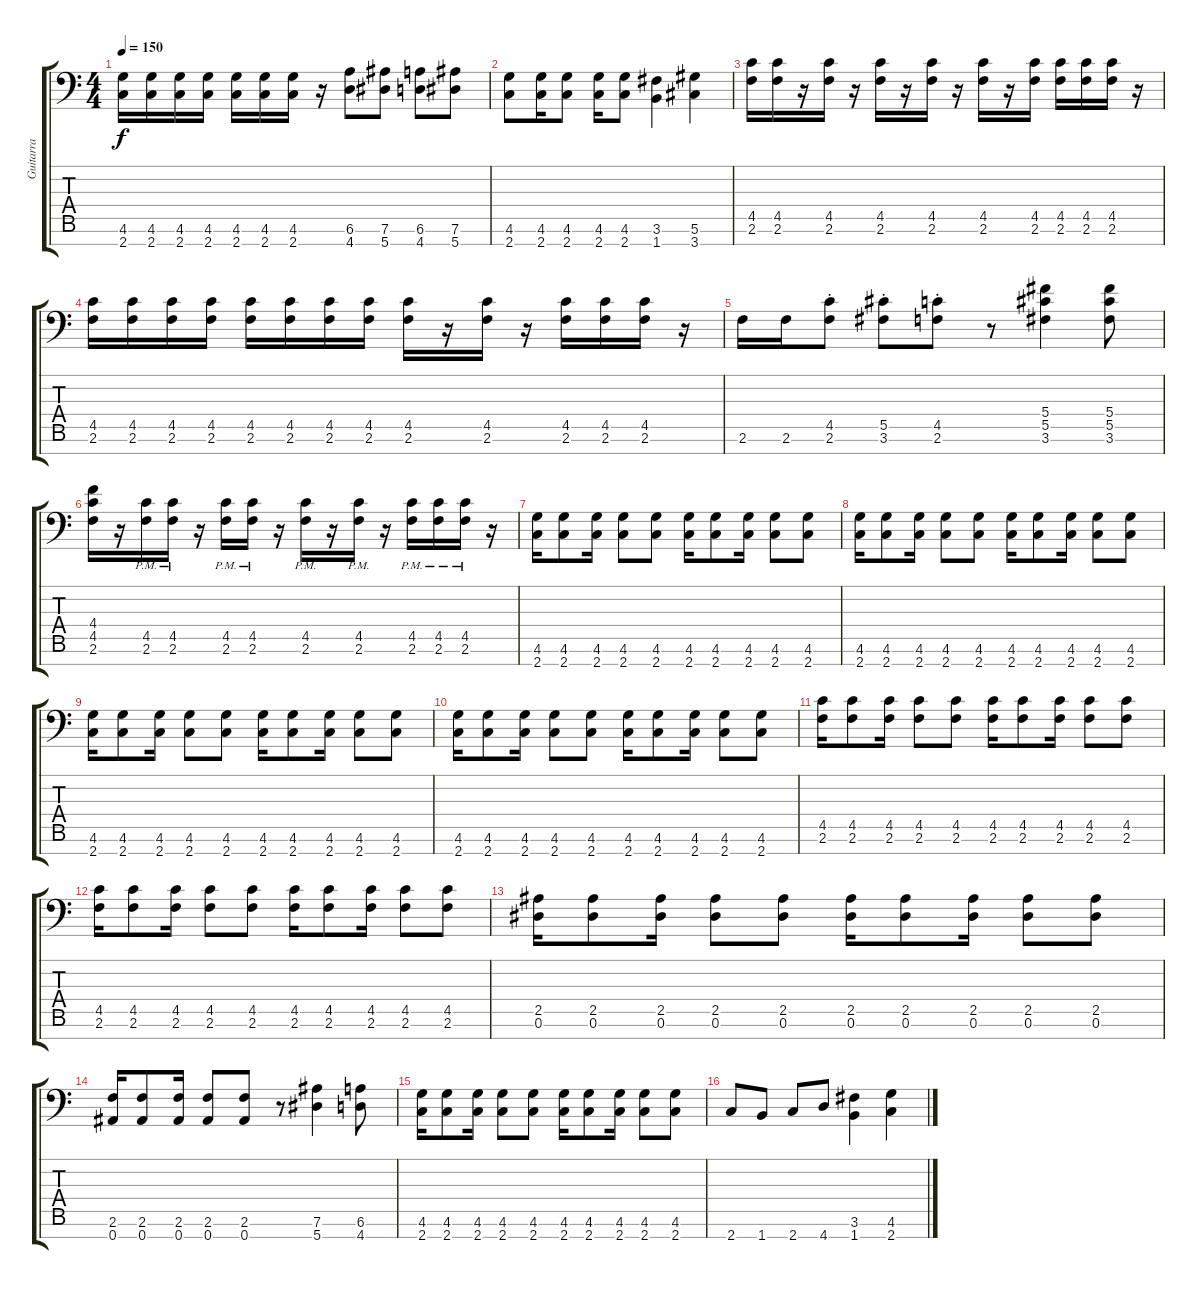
\track ("Guitarra" "Guitarra") {instrument distortionguitar}
\staff {score tabs}
\tuning (Eb4 Bb3 Gb3 Db3 Ab2 Eb2 Bb1) {hide}
\ts (4 4)
\tempo 150
\clef f4
\ks c
(4.6 2.7).16{dy f} (4.6 2.7).16 (4.6 2.7).16 (4.6 2.7).16 (4.6 2.7).16 (4.6 2.7).16 (4.6 2.7).16 r.16 (6.6 4.7).8 (7.6 5.7).8 (6.6 4.7).8 (7.6 5.7).8 |
(4.6 2.7).8 (4.6 2.7).16 (4.6 2.7).8 (4.6 2.7).16 (4.6 2.7).8 (3.6 1.7).4 (5.6 3.7).4 |
(4.5 2.6).16 (4.5 2.6).16 r.16 (4.5 2.6).16 r.16 (4.5 2.6).16 r.16 (4.5 2.6).16 r.16 (4.5 2.6).16 r.16 (4.5 2.6).16 (4.5 2.6).16 (4.5 2.6).16 (4.5 2.6).16 r.16 |
(4.5 2.6).16 (4.5 2.6).16 (4.5 2.6).16 (4.5 2.6).16 (4.5 2.6).16 (4.5 2.6).16 (4.5 2.6).16 (4.5 2.6).16 (4.5 2.6).16 r.16 (4.5 2.6).16 r.16 (4.5 2.6).16 (4.5 2.6).16 (4.5 2.6).16 r.16 |
2.6.16 2.6.16 (4.5{st} 2.6{st}).8 (5.5{st} 3.6{st}).8 (4.5{st} 2.6{st}).8 r.8 (5.4 5.5 3.6).4 (5.4 5.5 3.6).8 |
(4.4 4.5 2.6).16 r.16 (4.5{pm} 2.6{pm}).16 (4.5{pm} 2.6{pm}).16 r.16 (4.5{pm} 2.6{pm}).16 (4.5{pm} 2.6{pm}).16 r.16 (4.5{pm} 2.6{pm}).16 r.16 (4.5{pm} 2.6{pm}).16 r.16 (4.5{pm} 2.6{pm}).16 (4.5{pm} 2.6{pm}).16 (4.5{pm} 2.6{pm}).16 r.16 |
(4.6 2.7).16 (4.6 2.7).8 (4.6 2.7).16 (4.6 2.7).8 (4.6 2.7).8 (4.6 2.7).16 (4.6 2.7).8 (4.6 2.7).16 (4.6 2.7).8 (4.6 2.7).8 |
(4.6 2.7).16 (4.6 2.7).8 (4.6 2.7).16 (4.6 2.7).8 (4.6 2.7).8 (4.6 2.7).16 (4.6 2.7).8 (4.6 2.7).16 (4.6 2.7).8 (4.6 2.7).8 |
(4.6 2.7).16 (4.6 2.7).8 (4.6 2.7).16 (4.6 2.7).8 (4.6 2.7).8 (4.6 2.7).16 (4.6 2.7).8 (4.6 2.7).16 (4.6 2.7).8 (4.6 2.7).8 |
(4.6 2.7).16 (4.6 2.7).8 (4.6 2.7).16 (4.6 2.7).8 (4.6 2.7).8 (4.6 2.7).16 (4.6 2.7).8 (4.6 2.7).16 (4.6 2.7).8 (4.6 2.7).8 |
(4.5 2.6).16 (4.5 2.6).8 (4.5 2.6).16 (4.5 2.6).8 (4.5 2.6).8 (4.5 2.6).16 (4.5 2.6).8 (4.5 2.6).16 (4.5 2.6).8 (4.5 2.6).8 |
(4.5 2.6).16 (4.5 2.6).8 (4.5 2.6).16 (4.5 2.6).8 (4.5 2.6).8 (4.5 2.6).16 (4.5 2.6).8 (4.5 2.6).16 (4.5 2.6).8 (4.5 2.6).8 |
(2.5 0.6).16 (2.5 0.6).8 (2.5 0.6).16 (2.5 0.6).8 (2.5 0.6).8 (2.5 0.6).16 (2.5 0.6).8 (2.5 0.6).16 (2.5 0.6).8 (2.5 0.6).8 |
(2.6 0.7).16 (2.6 0.7).8 (2.6 0.7).16 (2.6 0.7).8 (2.6 0.7).8 r.8 (7.6 5.7).4 (6.6 4.7).8 |
(4.6 2.7).16 (4.6 2.7).8 (4.6 2.7).16 (4.6 2.7).8 (4.6 2.7).8 (4.6 2.7).16 (4.6 2.7).8 (4.6 2.7).16 (4.6 2.7).8 (4.6 2.7).8 |
2.7.8 1.7.8 2.7.8 4.7.8 (3.6 1.7).4 (4.6 2.7).4
